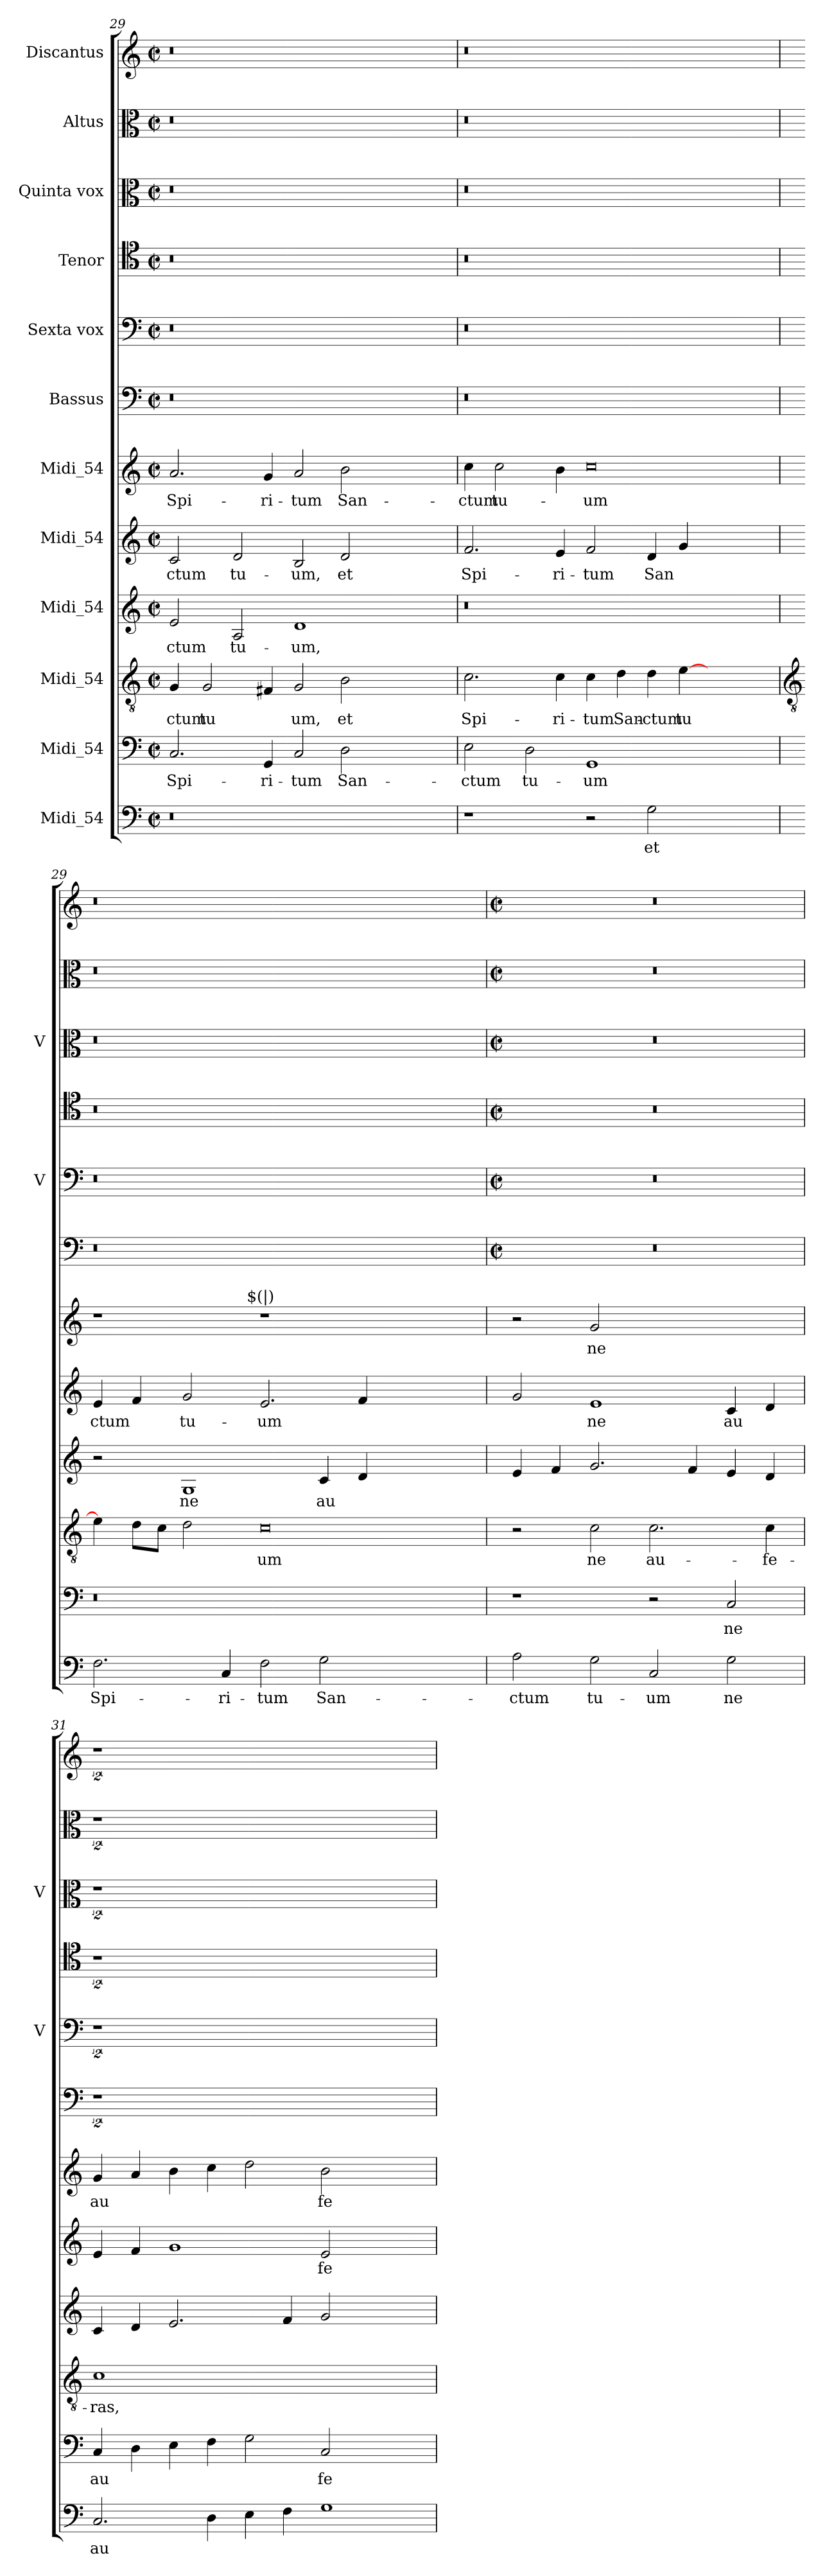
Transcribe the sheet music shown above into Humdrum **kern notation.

**kern	**text	**kern	**text	**kern	**text	**kern	**text	**kern	**text	**kern	**text	**kern	**kern	**kern	**kern	**kern	**kern
*part12	*part12	*part11	*part11	*part10	*part10	*part9	*part9	*part8	*part8	*part7	*part7	*part6	*part5	*part4	*part3	*part2	*part1
*staff12	*staff12	*staff11	*staff11	*staff10	*staff10	*staff9	*staff9	*staff8	*staff8	*staff7	*staff7	*staff6	*staff5	*staff4	*staff3	*staff2	*staff1
*I"Midi_54	*	*I"Midi_54	*	*I"Midi_54	*	*I"Midi_54	*	*I"Midi_54	*	*I"Midi_54	*	*I"Bassus	*I"Sexta vox	*I"Tenor	*I"Quinta vox	*I"Altus	*I"Discantus
*	*	*	*	*	*	*	*	*	*	*	*	*	*I'V	*	*I'V	*	*
!!LO:LB:g=z
*clefF4	*	*clefF4	*	*clefGv2	*	*clefG2	*	*clefG2	*	*clefG2	*	*clefF4	*clefF4	*clefC4	*clefC3	*clefC3	*clefG2
*k[]	*	*k[]	*	*k[]	*	*k[]	*	*k[]	*	*k[]	*	*k[]	*k[]	*k[]	*k[]	*k[]	*k[]
*C:	*	*C:	*	*C:	*	*C:	*	*C:	*	*C:	*	*C:	*C:	*C:	*C:	*C:	*C:
*M4/2	*	*M4/2	*	*M4/2	*	*M4/2	*	*M4/2	*	*M4/2	*	*M4/2	*M4/2	*M4/2	*M4/2	*M4/2	*M4/2
*met(c|)	*	*met(c|)	*	*met(c|)	*	*met(c|)	*	*met(c|)	*	*met(c|)	*	*met(c|)	*met(c|)	*met(c|)	*met(c|)	*met(c|)	*met(c|)
=29	=29	=29	=29	=29	=29	=29	=29	=29	=29	=29	=29	=29	=29	=29	=29	=29	=29
!	!	!	!LO:LY:b	!	!LO:LY:b	!	!LO:LY:b	!	!LO:LY:b	!	!LO:LY:b	!	!	!	!	!	!
0r	.	2.C	Spi-	4G	-ctum	2e	-ctum	2c	-ctum	2.a	Spi-	0.r	0.r	0.r	0.r	0.r	0.r
!	!	!	!	!	!LO:LY:b	!	!	!	!	!	!	!	!	!	!	!	!
.	.	.	.	2G	tu	.	.	.	.	.	.	.	.	.	.	.	.
!	!	!	!	!	!	!	!LO:LY:b	!	!LO:LY:b	!	!	!	!	!	!	!	!
.	.	.	.	.	.	2A	tu-	2d	tu-	.	.	.	.	.	.	.	.
!	!	!	!LO:LY:b	!	!LO:LY:b	!	!	!	!	!	!LO:LY:b	!	!	!	!	!	!
.	.	4GG	-ri-	4F#	-	.	.	.	.	4g	-ri-	.	.	.	.	.	.
!	!	!	!LO:LY:b	!	!LO:LY:b	!	!LO:LY:b	!	!LO:LY:b	!	!LO:LY:b	!	!	!	!	!	!
.	.	2C	-tum	2G	um,	1d	-um,	2B	-um,	2a	-tum	.	.	.	.	.	.
!	!	!	!LO:LY:b	!	!LO:LY:b	!	!	!	!LO:LY:b	!	!LO:LY:b	!	!	!	!	!	!
.	.	2D	San-	2B	et	.	.	2d	et	2b	San-	.	.	.	.	.	.
1ryy	.	1ryy	.	1ryy	.	1ryy	.	1ryy	.	1ryy	.	.	.	.	.	.	.
!!LO:LB:g=z
=29	=29	=29	=29	=29	=29	=29	=29	=29	=29	=29	=29	=29	=29	=29	=29	=29	=29
!	!	!	!LO:LY:b	!	!LO:LY:b	!	!	!	!LO:LY:b	!	!LO:LY:b	!	!	!	!	!	!
1r	.	2E	-ctum	2.c	Spi-	0r	.	2.f	Spi-	4cc	-ctum	0r	0r	0r	0r	0r	0r
!	!	!	!	!	!	!	!	!	!	!	!LO:LY:b	!	!	!	!	!	!
.	.	.	.	.	.	.	.	.	.	2cc	tu-	.	.	.	.	.	.
!	!	!	!LO:LY:b	!	!	!	!	!	!	!	!	!	!	!	!	!	!
.	.	2D	tu-	.	.	.	.	.	.	.	.	.	.	.	.	.	.
!	!	!	!	!	!LO:LY:b	!	!	!	!LO:LY:b	!	!	!	!	!	!	!	!
.	.	.	.	4c	-ri-	.	.	4e	-ri-	4b	.	.	.	.	.	.	.
!	!	!	!LO:LY:b	!	!LO:LY:b	!	!	!	!LO:LY:b	!	!LO:LY:b	!	!	!	!	!	!
2r	.	1GG	-um	4c	-tum	.	.	2f	-tum	0cc	-um	.	.	.	.	.	.
!	!	!	!	!	!LO:LY:b	!	!	!	!	!	!	!	!	!	!	!	!
.	.	.	.	4d	San-	.	.	.	.	.	.	.	.	.	.	.	.
!	!LO:LY:b	!	!	!	!LO:LY:b	!	!	!	!LO:LY:b	!	!	!	!	!	!	!	!
2G	et	.	.	4d	-ctum	.	.	4d	San	.	.	.	.	.	.	.	.
!	!	!	!	!	!LO:LY:b	!	!	!	!	!	!	!	!	!	!	!	!
.	.	.	.	[4e	tu-	.	.	4g	.	.	.	.	.	.	.	.	.
1ryy	.	1ryy	.	1ryy	.	1ryy	.	1ryy	.	.	.	1ryy	1ryy	1ryy	1ryy	1ryy	1ryy
!!LO:LB:g=z
=29	=29	=29	=29	=29	=29	=29	=29	=29	=29	=29	=29	=29	=29	=29	=29	=29	=29
*	*	*	*	*clefGv2	*	*	*	*	*	*	*	*	*	*	*	*	*
!	!LO:LY:b	!	!	!	!LO:LY:b	!	!	!	!LO:LY:b	!	!	!	!	!	!	!	!
2.F	Spi-	0r	.	4e]	--	2r	.	4e	ctum	1r	.	0r	0r	0r	0r	0r	0r
.	.	.	.	8dL	.	.	.	4f	.	.	.	.	.	.	.	.	.
.	.	.	.	8cJ	.	.	.	.	.	.	.	.	.	.	.	.	.
!	!	!	!	!	!	!	!LO:LY:b	!	!LO:LY:b	!	!	!	!	!	!	!	!
.	.	.	.	2d	.	1G	ne	2g	tu-	.	.	.	.	.	.	.	.
!	!LO:LY:b	!	!	!	!	!	!	!	!	!	!	!	!	!	!	!	!
4C	-ri-	.	.	.	.	.	.	.	.	.	.	.	.	.	.	.	.
!	!	!	!	!	!	!	!	!	!	!LO:TX:a:cj:t=$(|)	!	!	!	!	!	!	!
!	!LO:LY:b	!	!	!	!LO:LY:b	!	!	!	!LO:LY:b	!	!	!	!	!	!	!	!
2F	-tum	.	.	0c	um	.	.	2.e	-um	1r	.	.	.	.	.	.	.
!	!LO:LY:b	!	!	!	!	!	!LO:LY:b	!	!	!	!	!	!	!	!	!	!
2G	San-	.	.	.	.	4c	au	.	.	.	.	.	.	.	.	.	.
.	.	.	.	.	.	4d	.	4f	.	.	.	.	.	.	.	.	.
1ryy	.	1ryy	.	.	.	1ryy	.	1ryy	.	1ryy	.	1ryy	1ryy	1ryy	1ryy	1ryy	1ryy
!!LO:LB:g=z
=30	=30	=30	=30	=30	=30	=30	=30	=30	=30	=30	=30	=30	=30	=30	=30	=30	=30
*	*	*	*	*	*	*	*	*	*	*	*	*M4/2	*M4/2	*M4/2	*M4/2	*M4/2	*M4/2
*	*	*	*	*	*	*	*	*	*	*	*	*met(c|)	*met(c|)	*met(c|)	*met(c|)	*met(c|)	*met(c|)
!	!LO:LY:b	!	!	!	!	!	!	!	!	!	!	!	!	!	!	!	!
2A	-ctum	1r	.	2r	.	4e	.	2g	.	2r	.	0r	0r	0r	0r	0r	0r
.	.	.	.	.	.	4f	.	.	.	.	.	.	.	.	.	.	.
!	!LO:LY:b	!	!	!	!LO:LY:b	!	!	!	!LO:LY:b	!	!LO:LY:b	!	!	!	!	!	!
2G	tu-	.	.	2c	ne	2.g	.	1e	ne	2g	ne	.	.	.	.	.	.
!	!LO:LY:b	!	!	!	!LO:LY:b	!	!	!	!	!	!	!	!	!	!	!	!
2C	-um	2r	.	2.c	au-	.	.	.	.	1ryy	.	.	.	.	.	.	.
.	.	.	.	.	.	4f	.	.	.	.	.	.	.	.	.	.	.
!	!LO:LY:b	!	!LO:LY:b	!	!	!	!	!	!LO:LY:b	!	!	!	!	!	!	!	!
2G	ne	2C	ne	.	.	4e	.	4c	au	.	.	.	.	.	.	.	.
!	!	!	!	!	!LO:LY:b	!	!	!	!	!	!	!	!	!	!	!	!
.	.	.	.	4c	-fe-	4d	.	4d	.	.	.	.	.	.	.	.	.
!!LO:LB:g=z
=31	=31	=31	=31	=31	=31	=31	=31	=31	=31	=31	=31	=31	=31	=31	=31	=31	=31
!	!LO:LY:b	!	!LO:LY:b	!	!LO:LY:b	!	!	!	!	!	!LO:LY:b	!	!	!	!	!	!
2.C	au-	4C	au	1c	-ras,	4c	.	4e	.	4g	au	2%5r	2%5r	2%5r	2%5r	2%5r	2%5r
.	.	4D	.	.	.	4d	.	4f	.	4a	.	.	.	.	.	.	.
.	.	4E	.	.	.	2.e	.	1g	.	4b	.	.	.	.	.	.	.
4D	.	4F	.	.	.	.	.	.	.	4cc	.	.	.	.	.	.	.
!	!LO:LY:b	!	!	!	!	!	!	!	!	!	!	!	!	!	!	!	!
4E	--	2G	.	1.ryy	.	.	.	.	.	2dd	.	.	.	.	.	.	.
4F	.	.	.	.	.	4f	.	.	.	.	.	.	.	.	.	.	.
!	!LO:LY:b	!	!LO:LY:b	!	!	!	!	!	!LO:LY:b	!	!LO:LY:b	!	!	!	!	!	!
1G	--	2C	fe-	.	.	2g	.	2e	fe-	2b	fe-	.	.	.	.	.	.
.	.	2ryy	.	.	.	2ryy	.	2ryy	.	2ryy	.	.	.	.	.	.	.
=	=	=	=	=	=	=	=	=	=	=	=	=	=	=	=	=	=
*-	*-	*-	*-	*-	*-	*-	*-	*-	*-	*-	*-	*-	*-	*-	*-	*-	*-
